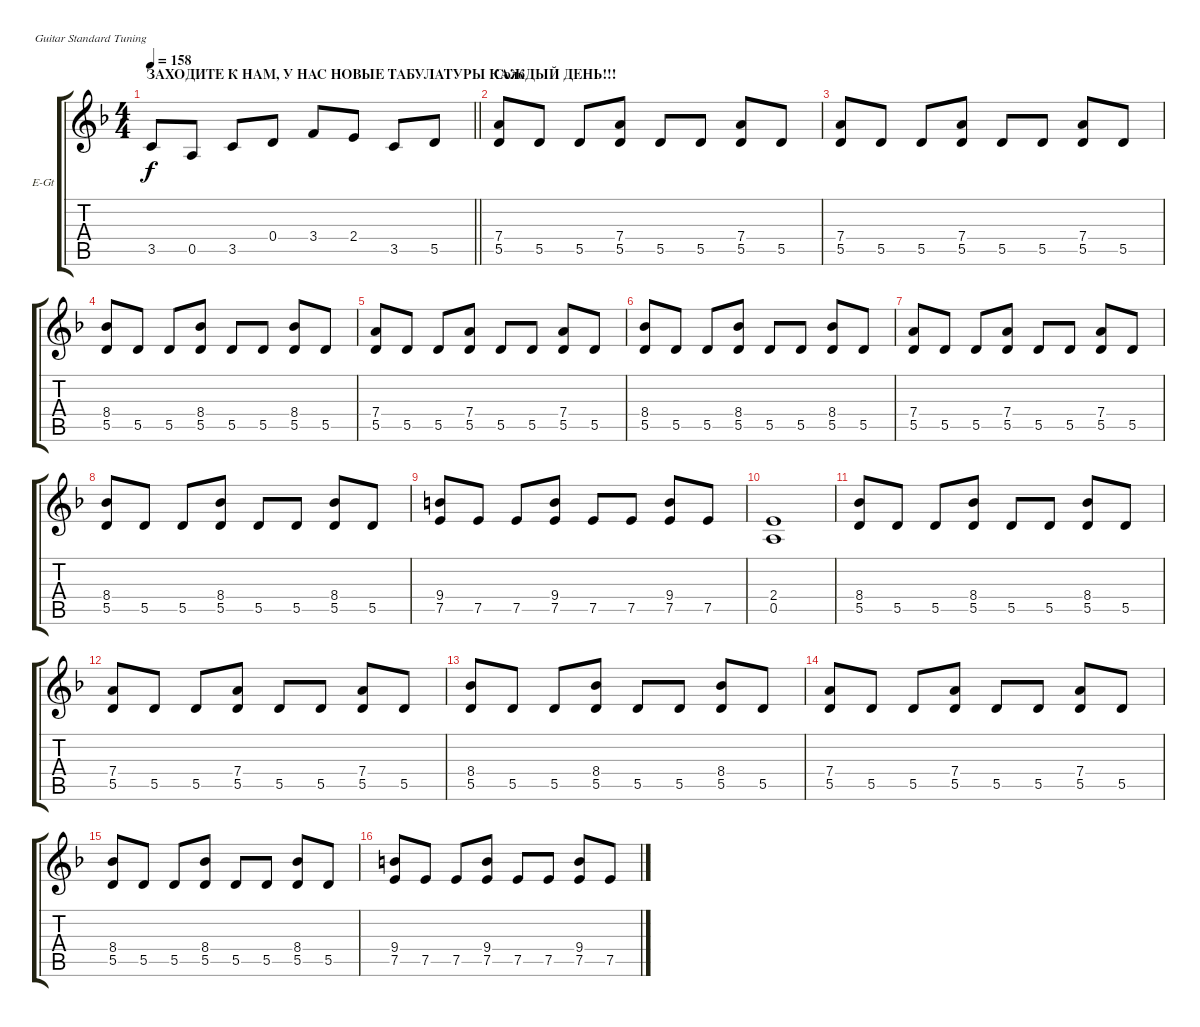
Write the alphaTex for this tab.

\bracketExtendMode groupsimilarinstruments
\firstSystemTrackNameOrientation horizontal
\otherSystemsTrackNameOrientation horizontal
\track ("Сергей Маврин" "E-Gt") {instrument distortionguitar}
\staff {score tabs}
\tuning (E4 B3 G3 D3 A2 E2)
\ts (4 4)
\beaming (8 2 2 2 2)
\section ("" "ЗАХОДИТЕ К НАМ, У НАС НОВЫЕ ТАБУЛАТУРЫ КАЖДЫЙ ДЕНЬ!!!")
\tempo 158
\clef g2
\scale
0.333333
\barLineRight lightlight
\ks dminor
3.5.8{dy f instrument distortionguitar} 0.5.8 3.5.8 0.4.8 3.4.8 2.4.8 3.5.8 5.5.8 |
\section ("" "Соло")
\scale
0.333333 (7.4 5.5).8 5.5.8 5.5.8 (7.4 5.5).8 5.5.8 5.5.8 (7.4 5.5).8 5.5.8 |
\scale
0.333333 (7.4 5.5).8 5.5.8 5.5.8 (7.4 5.5).8 5.5.8 5.5.8 (7.4 5.5).8 5.5.8 |
\scale
0.333333 (8.4 5.5).8 5.5.8 5.5.8 (8.4 5.5).8 5.5.8 5.5.8 (8.4 5.5).8 5.5.8 |
\scale
0.333333 (7.4 5.5).8 5.5.8 5.5.8 (7.4 5.5).8 5.5.8 5.5.8 (7.4 5.5).8 5.5.8 |
\scale
0.333333 (8.4 5.5).8 5.5.8 5.5.8 (8.4 5.5).8 5.5.8 5.5.8 (8.4 5.5).8 5.5.8 |
\scale
0.333333 (7.4 5.5).8 5.5.8 5.5.8 (7.4 5.5).8 5.5.8 5.5.8 (7.4 5.5).8 5.5.8 |
\scale
0.333333 (8.4 5.5).8 5.5.8 5.5.8 (8.4 5.5).8 5.5.8 5.5.8 (8.4 5.5).8 5.5.8 |
\scale
0.333333 (9.4 7.5).8 7.5.8 7.5.8 (9.4 7.5).8 7.5.8 7.5.8 (9.4 7.5).8 7.5.8 |
\scale
0.333333 (2.4 0.5).1 |
\scale
0.333333 (8.4 5.5).8 5.5.8 5.5.8 (8.4 5.5).8 5.5.8 5.5.8 (8.4 5.5).8 5.5.8 |
\scale
0.333333 (7.4 5.5).8 5.5.8 5.5.8 (7.4 5.5).8 5.5.8 5.5.8 (7.4 5.5).8 5.5.8 |
\scale
0.333333 (8.4 5.5).8 5.5.8 5.5.8 (8.4 5.5).8 5.5.8 5.5.8 (8.4 5.5).8 5.5.8 |
\scale
0.333333 (7.4 5.5).8 5.5.8 5.5.8 (7.4 5.5).8 5.5.8 5.5.8 (7.4 5.5).8 5.5.8 |
\scale
0.333333 (8.4 5.5).8 5.5.8 5.5.8 (8.4 5.5).8 5.5.8 5.5.8 (8.4 5.5).8 5.5.8 |
\scale
0.333333 (9.4 7.5).8 7.5.8 7.5.8 (9.4 7.5).8 7.5.8 7.5.8 (9.4 7.5).8 7.5.8
